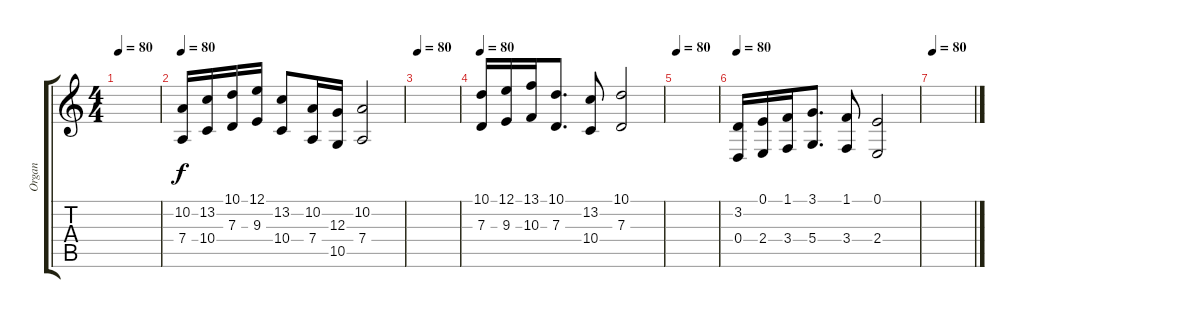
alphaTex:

\track ("Organ" "Organ") {instrument synthbrass1}
\staff {score tabs}
\tuning (E4 B3 G3 D3 A2 E2) {hide}
\ts (4 4)
\tempo 80
\clef g2
\ks aminor
|
\tempo 80
(10.2 7.4).16 (13.2 10.4).16 (10.1 7.3).16 (12.1 9.3).16 (13.2 10.4).8 (10.2 7.4).16 (12.3 10.5).16 (10.2 7.4).2 |
\tempo 80
|
\tempo 80
(10.1 7.3).16 (12.1 9.3).16 (13.1 10.3).16 (10.1 7.3).8{d} (13.2 10.4).8 (10.1 7.3).2 |
\tempo 80
|
\tempo 80
(3.2 0.4).16 (0.1 2.4).16 (1.1 3.4).16 (3.1 5.4).8{d} (1.1 3.4).8 (0.1 2.4).2 |
\tempo 80
